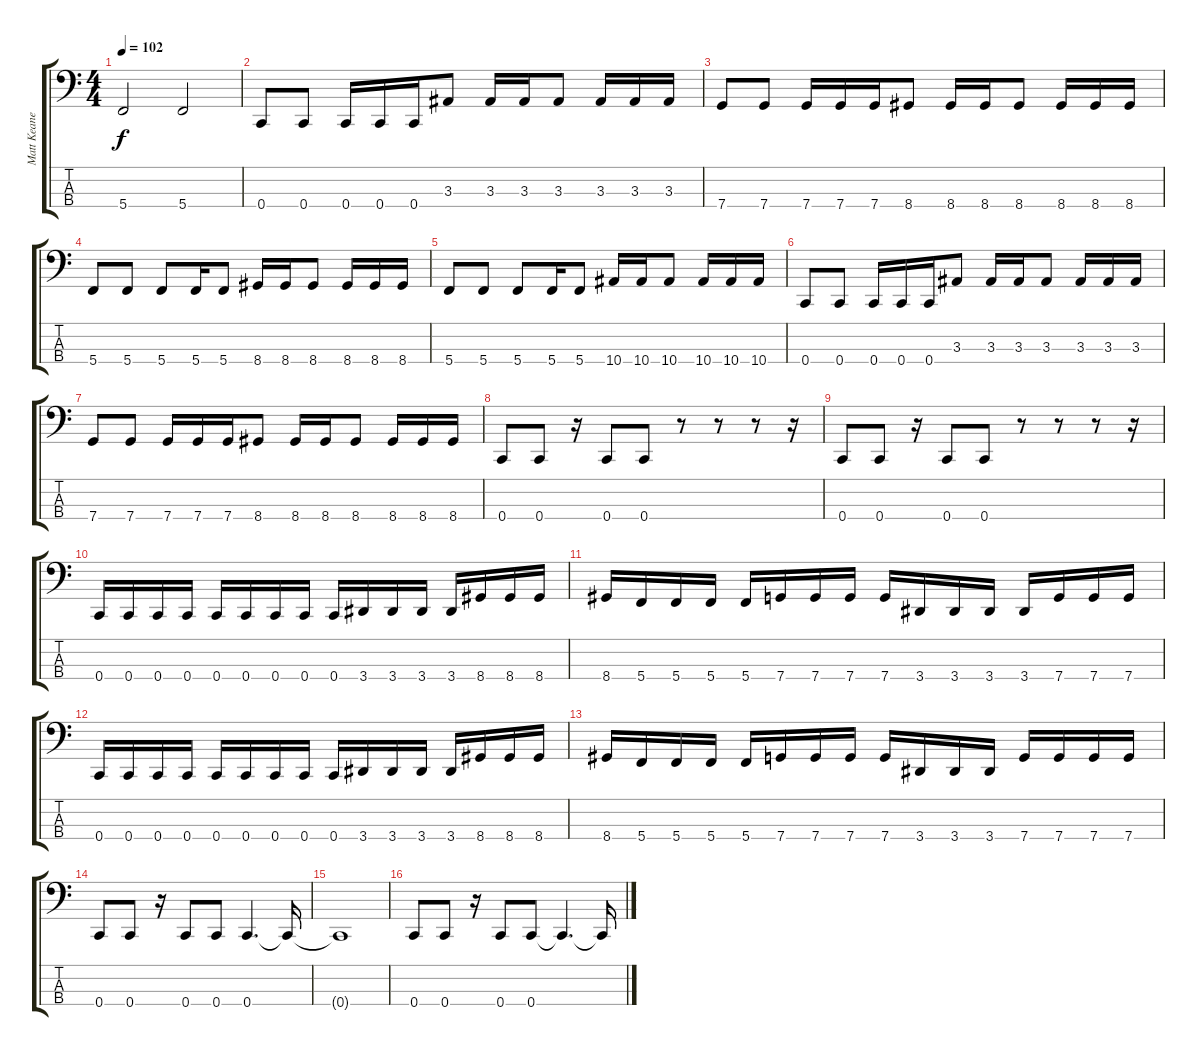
\track ("Matt Keane" "Matt Keane") {instrument electricbassfinger}
\staff {score tabs}
\tuning (F2 C2 G1 C1) {hide}
\ts (4 4)
\tempo 102
\clef f4
\ks c
5.4.2{dy f} 5.4.2 |
0.4.8{volume 16} 0.4.8 0.4.16 0.4.16 0.4.16 3.3.8 3.3.16 3.3.16 3.3.8 3.3.16 3.3.16 3.3.16 |
7.4.8 7.4.8 7.4.16 7.4.16 7.4.16 8.4.8 8.4.16 8.4.16 8.4.8 8.4.16 8.4.16 8.4.16 |
5.4.8 5.4.8 5.4.8 5.4.16 5.4.8 8.4.16 8.4.16 8.4.8 8.4.16 8.4.16 8.4.16 |
5.4.8 5.4.8 5.4.8 5.4.16 5.4.8 10.4.16 10.4.16 10.4.8 10.4.16 10.4.16 10.4.16 |
0.4.8 0.4.8 0.4.16 0.4.16 0.4.16 3.3.8 3.3.16 3.3.16 3.3.8 3.3.16 3.3.16 3.3.16 |
7.4.8 7.4.8 7.4.16 7.4.16 7.4.16 8.4.8 8.4.16 8.4.16 8.4.8 8.4.16 8.4.16 8.4.16 |
0.4.8 0.4.8 r.16 0.4.8 0.4.8 r.8 r.8 r.8 r.16 |
0.4.8 0.4.8 r.16 0.4.8 0.4.8 r.8 r.8 r.8 r.16 |
0.4.16 0.4.16 0.4.16 0.4.16 0.4.16 0.4.16 0.4.16 0.4.16 0.4.16 3.4.16 3.4.16 3.4.16 3.4.16 8.4.16 8.4.16 8.4.16 |
8.4.16 5.4.16 5.4.16 5.4.16 5.4.16 7.4.16 7.4.16 7.4.16 7.4.16 3.4.16 3.4.16 3.4.16 3.4.16 7.4.16 7.4.16 7.4.16 |
0.4.16 0.4.16 0.4.16 0.4.16 0.4.16 0.4.16 0.4.16 0.4.16 0.4.16 3.4.16 3.4.16 3.4.16 3.4.16 8.4.16 8.4.16 8.4.16 |
8.4.16 5.4.16 5.4.16 5.4.16 5.4.16 7.4.16 7.4.16 7.4.16 7.4.16 3.4.16 3.4.16 3.4.16 7.4.16 7.4.16 7.4.16 7.4.16 |
0.4.8 0.4.8 r.16 0.4.8 0.4.8 0.4.4{d} 0.4{t}.16 |
0.4{t}.1 |
0.4.8 0.4.8 r.16 0.4.8 0.4.8 0.4{t}.4{d} 0.4{t}.16
